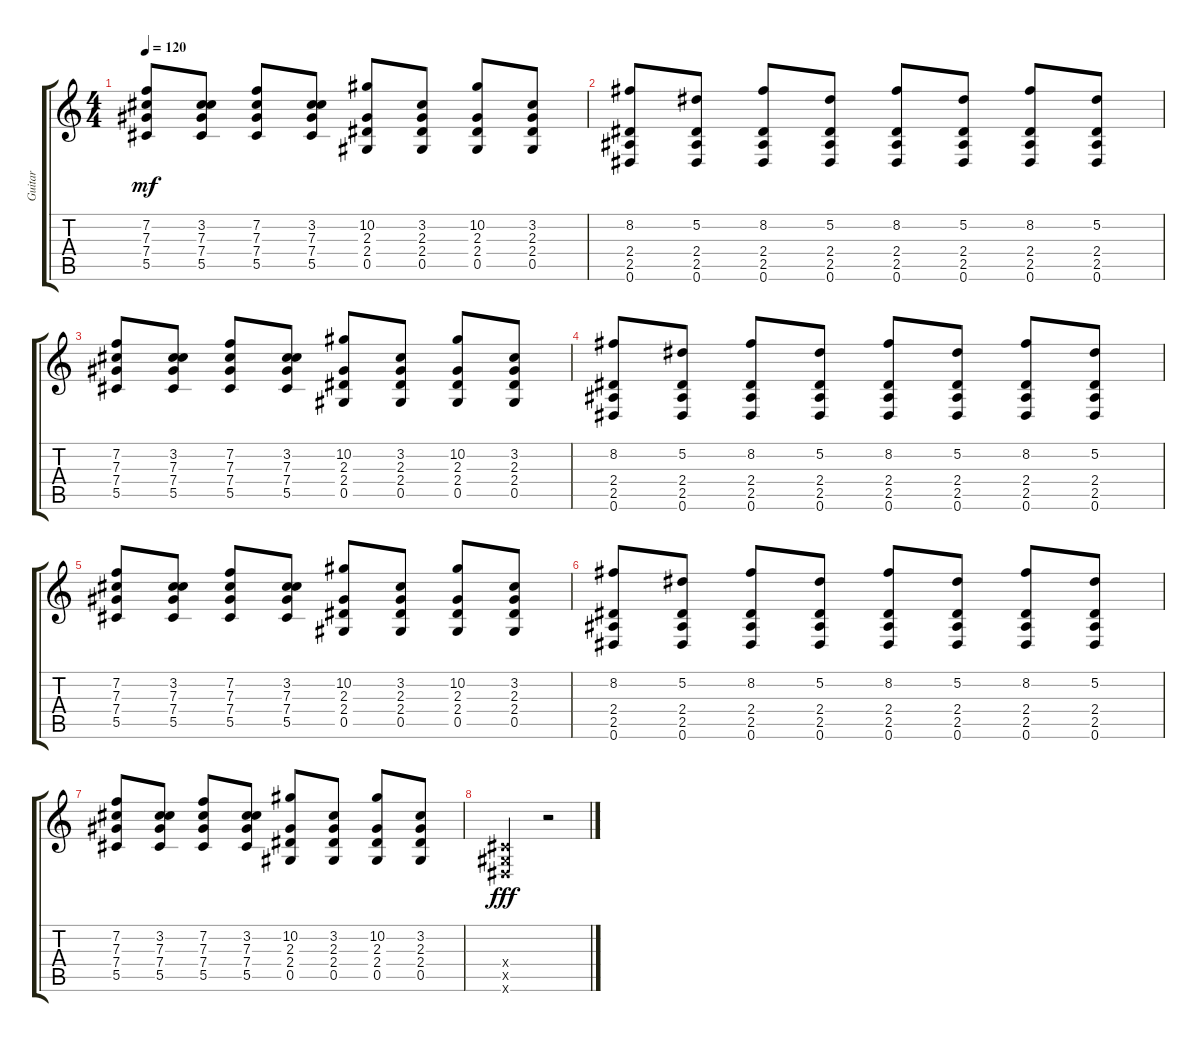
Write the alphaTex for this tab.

\track ("Guitar" "Guitar") {instrument acousticguitarsteel}
\staff {score tabs}
\tuning (Eb4 Bb3 Gb3 Db3 Ab2 Eb2) {hide}
\ts (4 4)
\tempo 120
\clef g2
\ks c
(7.2 7.3 7.4 5.5).8{dy mf} (3.2 7.3 7.4 5.5).8 (7.2 7.3 7.4 5.5).8 (3.2 7.3 7.4 5.5).8 (10.2 2.3 2.4 0.5).8 (3.2 2.3 2.4 0.5).8 (10.2 2.3 2.4 0.5).8 (3.2 2.3 2.4 0.5).8 |
(8.2 2.4 2.5 0.6).8 (5.2 2.4 2.5 0.6).8 (8.2 2.4 2.5 0.6).8 (5.2 2.4 2.5 0.6).8 (8.2 2.4 2.5 0.6).8 (5.2 2.4 2.5 0.6).8 (8.2 2.4 2.5 0.6).8 (5.2 2.4 2.5 0.6).8 |
(7.2 7.3 7.4 5.5).8 (3.2 7.3 7.4 5.5).8 (7.2 7.3 7.4 5.5).8 (3.2 7.3 7.4 5.5).8 (10.2 2.3 2.4 0.5).8 (3.2 2.3 2.4 0.5).8 (10.2 2.3 2.4 0.5).8 (3.2 2.3 2.4 0.5).8 |
(8.2 2.4 2.5 0.6).8 (5.2 2.4 2.5 0.6).8 (8.2 2.4 2.5 0.6).8 (5.2 2.4 2.5 0.6).8 (8.2 2.4 2.5 0.6).8 (5.2 2.4 2.5 0.6).8 (8.2 2.4 2.5 0.6).8 (5.2 2.4 2.5 0.6).8 |
(7.2 7.3 7.4 5.5).8 (3.2 7.3 7.4 5.5).8 (7.2 7.3 7.4 5.5).8 (3.2 7.3 7.4 5.5).8 (10.2 2.3 2.4 0.5).8 (3.2 2.3 2.4 0.5).8 (10.2 2.3 2.4 0.5).8 (3.2 2.3 2.4 0.5).8 |
(8.2 2.4 2.5 0.6).8 (5.2 2.4 2.5 0.6).8 (8.2 2.4 2.5 0.6).8 (5.2 2.4 2.5 0.6).8 (8.2 2.4 2.5 0.6).8 (5.2 2.4 2.5 0.6).8 (8.2 2.4 2.5 0.6).8 (5.2 2.4 2.5 0.6).8 |
(7.2 7.3 7.4 5.5).8 (3.2 7.3 7.4 5.5).8 (7.2 7.3 7.4 5.5).8 (3.2 7.3 7.4 5.5).8 (10.2 2.3 2.4 0.5).8 (3.2 2.3 2.4 0.5).8 (10.2 2.3 2.4 0.5).8 (3.2 2.3 2.4 0.5).8 |
(0.4{x} 0.5{x} 0.6{x}).2{dy fff} r.2
